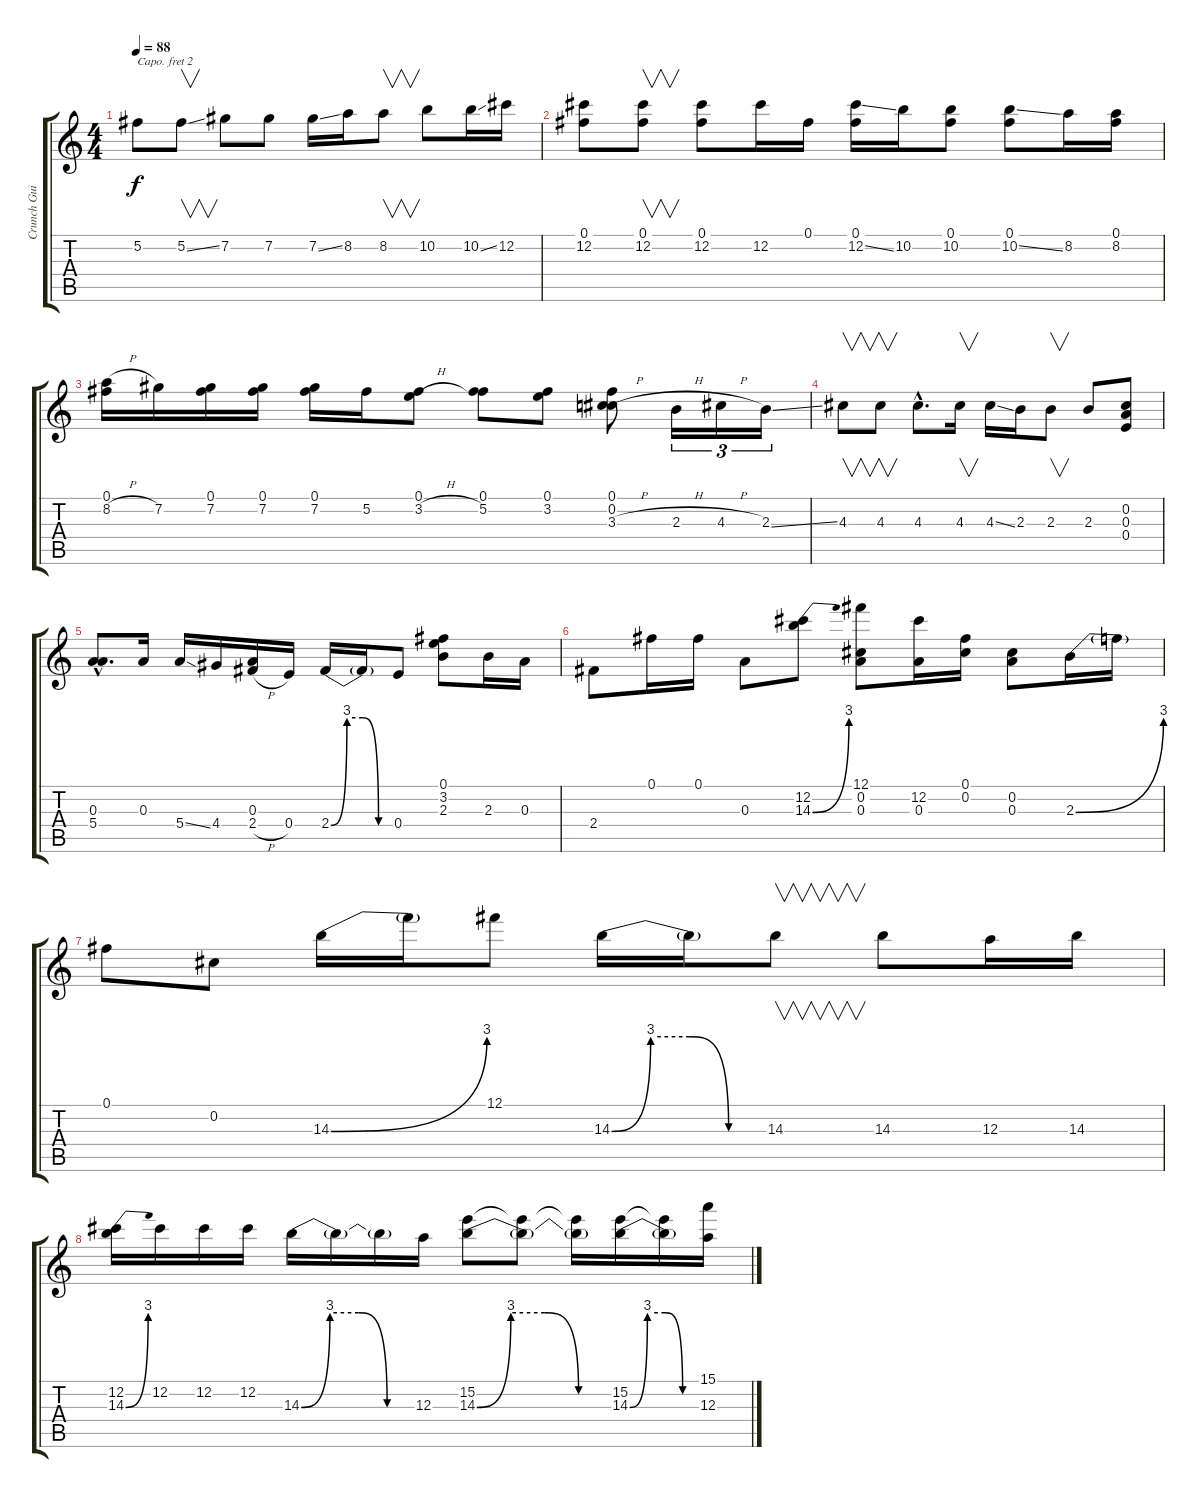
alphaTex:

\track ("Crunch Guitar" "Crunch Gui") {instrument overdrivenguitar}
\staff {score tabs}
\capo 2
\tuning (E4 B3 G3 D3 A2 E2) {hide}
\ts (4 4)
\tempo 88
\clef g2
\ks c
5.2.8{dy f} 5.2{ss}.8{v} 7.2.8 7.2.8 7.2{ss}.16 8.2.16 8.2.8{v} 10.2.8 10.2{ss}.16 12.2.16 |
(0.1 12.2).8 (0.1 12.2).8{v} (0.1 12.2).8 12.2.16 0.1.16 (0.1 12.2{ss}).16 10.2.16 (0.1 10.2).8 (0.1 10.2{ss}).8 8.2.16 (0.1 8.2).16 |
(0.1 8.2{h}).16 7.2.16 (0.1 7.2).16 (0.1 7.2).16 (0.1 7.2).16 5.2.16 (0.1 3.2{h}).8 (0.1 5.2).8 (0.1 3.2).8 (0.1 0.2 3.3{h}).8 2.3{h}.16{tu (3 2)} 4.3{h}.16{tu (3 2)} 2.3{ss}.16{tu (3 2)} |
4.3.8{v} 4.3.8{v} 4.3{hac}.8{d} 4.3.16{v} 4.3{ss}.16 2.3.16 2.3.8{v} 2.3.8 (0.2 0.3 0.4).8 |
(0.3{hac} 5.4{hac}).8{d} 0.3.16 5.4{ss}.16 4.4.16 (0.3 2.4{h}).16 0.4.16 2.4{be (custom 0 0 15 12 30 12 45 0 60 0)}.16 2.4{t}.16 0.4.8 (0.1 3.2 2.3).8 2.3.16 0.3.16 |
2.4.8 0.1.16 0.1.16 0.3.8 (12.2 14.3{be (bend 0 0 60 12)}).8 (12.1 0.2 0.3).8 (12.2 0.3).16 (0.1 0.2).16 (0.2 0.3).8 2.3{be (bend 0 0 60 12)}.16 2.3{t}.16 |
0.1.8 0.2.8 14.3{be (bend 0 0 60 12)}.16 14.3{t}.16 12.1.8 14.3{be (custom 0 0 15 12 30 12 45 0 60 0)}.16 14.3{t}.16 14.3.8{v} 14.3.8 12.3.16 14.3.16 |
(12.2 14.3{be (bend 0 0 60 12)}).16 12.2.16 12.2.16 12.2.16 14.3{be (custom 0 0 15 12 30 12 45 0 60 0)}.16 14.3{t}.16 14.3{t}.16 12.3.16 (15.2 14.3{be (custom 0 0 15 12 30 12 45 0 60 0)}).8 (15.2{t} 14.3{t}).8 (15.2{t} 14.3{t}).16 (15.2 14.3{be (custom 0 0 15 12 30 12 45 0 60 0)}).16 (15.2{t} 14.3{t}).16 (15.1 12.3).16
